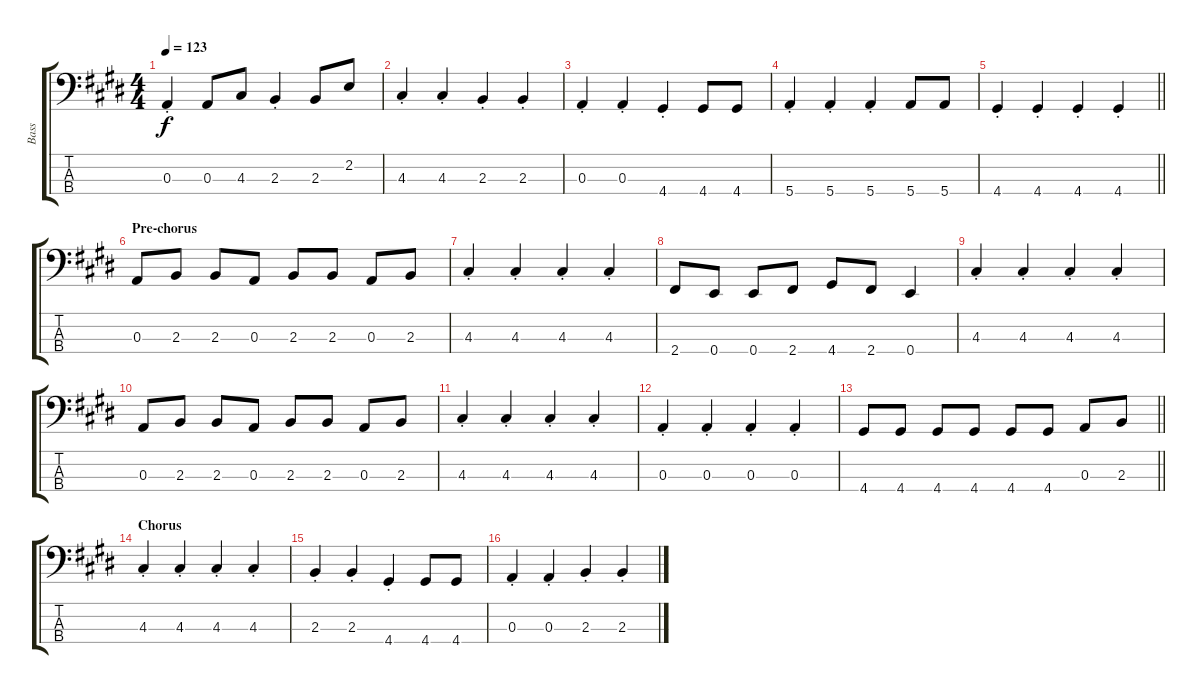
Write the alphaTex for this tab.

\track ("Bass" "Bass") {instrument electricbasspick}
\staff {score tabs}
\tuning (G2 D2 A1 E1) {hide}
\ts (4 4)
\tempo 123
\clef f4
\ks c#minor
0.3{st}.4{dy f} 0.3.8 4.3.8 2.3{st}.4 2.3.8 2.2.8 |
4.3{st}.4 4.3{st}.4 2.3{st}.4 2.3{st}.4 |
0.3{st}.4 0.3{st}.4 4.4{st}.4 4.4.8 4.4.8 |
5.4{st}.4 5.4{st}.4 5.4{st}.4 5.4.8 5.4.8 |
\barLineRight lightlight
4.4{st}.4 4.4{st}.4 4.4{st}.4 4.4{st}.4 |
\section ("" "Pre-chorus")
0.3.8 2.3.8 2.3.8 0.3.8 2.3.8 2.3.8 0.3.8 2.3.8 |
4.3{st}.4 4.3{st}.4 4.3{st}.4 4.3{st}.4 |
2.4.8 0.4.8 0.4.8 2.4.8 4.4.8 2.4.8 0.4.4 |
4.3{st}.4 4.3{st}.4 4.3{st}.4 4.3{st}.4 |
0.3.8 2.3.8 2.3.8 0.3.8 2.3.8 2.3.8 0.3.8 2.3.8 |
4.3{st}.4 4.3{st}.4 4.3{st}.4 4.3{st}.4 |
0.3{st}.4 0.3{st}.4 0.3{st}.4 0.3{st}.4 |
\barLineRight lightlight
4.4.8 4.4.8 4.4.8 4.4.8 4.4.8 4.4.8 0.3.8 2.3.8 |
\section ("" "Chorus")
4.3{st}.4 4.3{st}.4 4.3{st}.4 4.3{st}.4 |
2.3{st}.4 2.3{st}.4 4.4{st}.4 4.4.8 4.4.8 |
0.3{st}.4 0.3{st}.4 2.3{st}.4 2.3{st}.4
